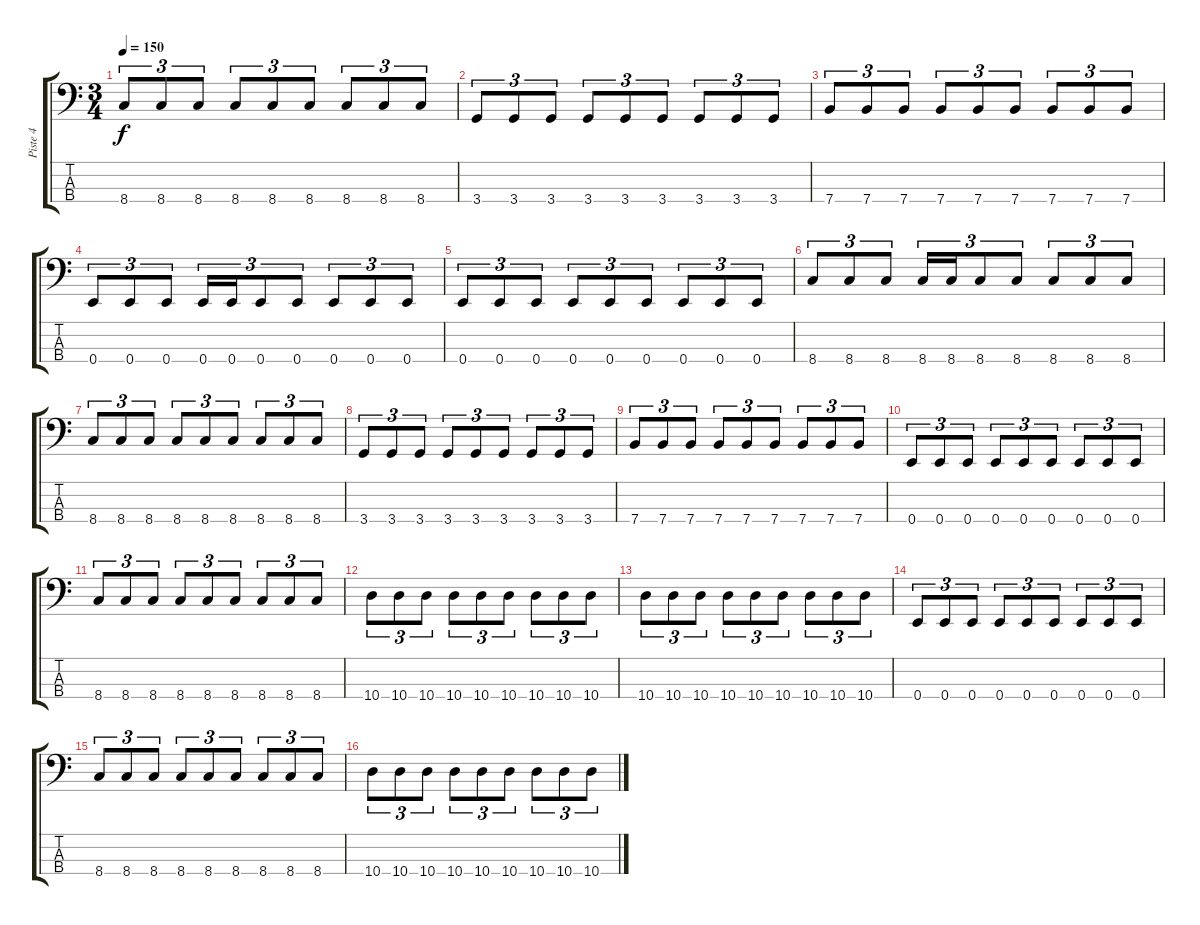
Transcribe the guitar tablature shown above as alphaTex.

\track ("Piste 4" "Piste 4") {instrument electricbassfinger}
\staff {score tabs}
\tuning (G2 D2 A1 E1) {hide}
\ts (3 4)
\tempo 150
\clef f4
\ks c
8.4.8{tu (3 2) dy f} 8.4.8{tu (3 2)} 8.4.8{tu (3 2)} 8.4.8{tu (3 2)} 8.4.8{tu (3 2)} 8.4.8{tu (3 2)} 8.4.8{tu (3 2)} 8.4.8{tu (3 2)} 8.4.8{tu (3 2)} |
3.4.8{tu (3 2)} 3.4.8{tu (3 2)} 3.4.8{tu (3 2)} 3.4.8{tu (3 2)} 3.4.8{tu (3 2)} 3.4.8{tu (3 2)} 3.4.8{tu (3 2)} 3.4.8{tu (3 2)} 3.4.8{tu (3 2)} |
7.4.8{tu (3 2)} 7.4.8{tu (3 2)} 7.4.8{tu (3 2)} 7.4.8{tu (3 2)} 7.4.8{tu (3 2)} 7.4.8{tu (3 2)} 7.4.8{tu (3 2)} 7.4.8{tu (3 2)} 7.4.8{tu (3 2)} |
0.4.8{tu (3 2)} 0.4.8{tu (3 2)} 0.4.8{tu (3 2)} 0.4.16{tu (3 2)} 0.4.16{tu (3 2)} 0.4.8{tu (3 2)} 0.4.8{tu (3 2)} 0.4.8{tu (3 2)} 0.4.8{tu (3 2)} 0.4.8{tu (3 2)} |
0.4.8{tu (3 2)} 0.4.8{tu (3 2)} 0.4.8{tu (3 2)} 0.4.8{tu (3 2)} 0.4.8{tu (3 2)} 0.4.8{tu (3 2)} 0.4.8{tu (3 2)} 0.4.8{tu (3 2)} 0.4.8{tu (3 2)} |
8.4.8{tu (3 2)} 8.4.8{tu (3 2)} 8.4.8{tu (3 2)} 8.4.16{tu (3 2)} 8.4.16{tu (3 2)} 8.4.8{tu (3 2)} 8.4.8{tu (3 2)} 8.4.8{tu (3 2)} 8.4.8{tu (3 2)} 8.4.8{tu (3 2)} |
8.4.8{tu (3 2)} 8.4.8{tu (3 2)} 8.4.8{tu (3 2)} 8.4.8{tu (3 2)} 8.4.8{tu (3 2)} 8.4.8{tu (3 2)} 8.4.8{tu (3 2)} 8.4.8{tu (3 2)} 8.4.8{tu (3 2)} |
3.4.8{tu (3 2)} 3.4.8{tu (3 2)} 3.4.8{tu (3 2)} 3.4.8{tu (3 2)} 3.4.8{tu (3 2)} 3.4.8{tu (3 2)} 3.4.8{tu (3 2)} 3.4.8{tu (3 2)} 3.4.8{tu (3 2)} |
7.4.8{tu (3 2)} 7.4.8{tu (3 2)} 7.4.8{tu (3 2)} 7.4.8{tu (3 2)} 7.4.8{tu (3 2)} 7.4.8{tu (3 2)} 7.4.8{tu (3 2)} 7.4.8{tu (3 2)} 7.4.8{tu (3 2)} |
0.4.8{tu (3 2)} 0.4.8{tu (3 2)} 0.4.8{tu (3 2)} 0.4.8{tu (3 2)} 0.4.8{tu (3 2)} 0.4.8{tu (3 2)} 0.4.8{tu (3 2)} 0.4.8{tu (3 2)} 0.4.8{tu (3 2)} |
8.4.8{tu (3 2)} 8.4.8{tu (3 2)} 8.4.8{tu (3 2)} 8.4.8{tu (3 2)} 8.4.8{tu (3 2)} 8.4.8{tu (3 2)} 8.4.8{tu (3 2)} 8.4.8{tu (3 2)} 8.4.8{tu (3 2)} |
10.4.8{tu (3 2)} 10.4.8{tu (3 2)} 10.4.8{tu (3 2)} 10.4.8{tu (3 2)} 10.4.8{tu (3 2)} 10.4.8{tu (3 2)} 10.4.8{tu (3 2)} 10.4.8{tu (3 2)} 10.4.8{tu (3 2)} |
10.4.8{tu (3 2)} 10.4.8{tu (3 2)} 10.4.8{tu (3 2)} 10.4.8{tu (3 2)} 10.4.8{tu (3 2)} 10.4.8{tu (3 2)} 10.4.8{tu (3 2)} 10.4.8{tu (3 2)} 10.4.8{tu (3 2)} |
0.4.8{tu (3 2)} 0.4.8{tu (3 2)} 0.4.8{tu (3 2)} 0.4.8{tu (3 2)} 0.4.8{tu (3 2)} 0.4.8{tu (3 2)} 0.4.8{tu (3 2)} 0.4.8{tu (3 2)} 0.4.8{tu (3 2)} |
8.4.8{tu (3 2)} 8.4.8{tu (3 2)} 8.4.8{tu (3 2)} 8.4.8{tu (3 2)} 8.4.8{tu (3 2)} 8.4.8{tu (3 2)} 8.4.8{tu (3 2)} 8.4.8{tu (3 2)} 8.4.8{tu (3 2)} |
10.4.8{tu (3 2)} 10.4.8{tu (3 2)} 10.4.8{tu (3 2)} 10.4.8{tu (3 2)} 10.4.8{tu (3 2)} 10.4.8{tu (3 2)} 10.4.8{tu (3 2)} 10.4.8{tu (3 2)} 10.4.8{tu (3 2)}
